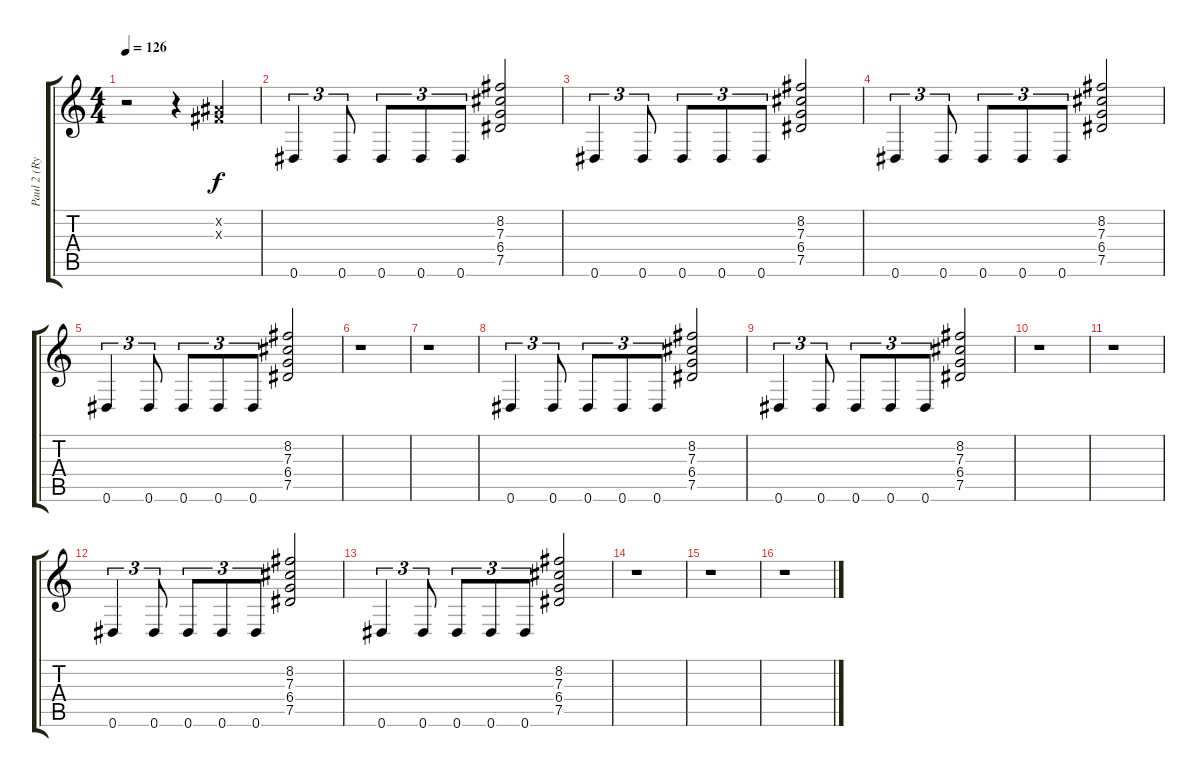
\track ("Paul 2 (Rythem)" "Paul 2 (Ry") {instrument distortionguitar}
\staff {score tabs}
\tuning (Eb4 Bb3 Gb3 Db3 Ab2 Eb2) {hide}
\ts (4 4)
\tempo 126
\clef g2
\ks c
r.2{dy f} r.4 (0.2{x} 0.3{x}).4 |
0.6.4{tu (3 2)} 0.6.8{tu (3 2)} 0.6.8{tu (3 2)} 0.6.8{tu (3 2)} 0.6.8{tu (3 2)} (8.2 7.3 6.4 7.5).2 |
0.6.4{tu (3 2)} 0.6.8{tu (3 2)} 0.6.8{tu (3 2)} 0.6.8{tu (3 2)} 0.6.8{tu (3 2)} (8.2 7.3 6.4 7.5).2 |
0.6.4{tu (3 2)} 0.6.8{tu (3 2)} 0.6.8{tu (3 2)} 0.6.8{tu (3 2)} 0.6.8{tu (3 2)} (8.2 7.3 6.4 7.5).2 |
0.6.4{tu (3 2)} 0.6.8{tu (3 2)} 0.6.8{tu (3 2)} 0.6.8{tu (3 2)} 0.6.8{tu (3 2)} (8.2 7.3 6.4 7.5).2 |
r.1 |
r.1 |
0.6.4{tu (3 2)} 0.6.8{tu (3 2)} 0.6.8{tu (3 2)} 0.6.8{tu (3 2)} 0.6.8{tu (3 2)} (8.2 7.3 6.4 7.5).2 |
0.6.4{tu (3 2)} 0.6.8{tu (3 2)} 0.6.8{tu (3 2)} 0.6.8{tu (3 2)} 0.6.8{tu (3 2)} (8.2 7.3 6.4 7.5).2 |
r.1 |
r.1 |
0.6.4{tu (3 2)} 0.6.8{tu (3 2)} 0.6.8{tu (3 2)} 0.6.8{tu (3 2)} 0.6.8{tu (3 2)} (8.2 7.3 6.4 7.5).2 |
0.6.4{tu (3 2)} 0.6.8{tu (3 2)} 0.6.8{tu (3 2)} 0.6.8{tu (3 2)} 0.6.8{tu (3 2)} (8.2 7.3 6.4 7.5).2 |
r.1 |
r.1 |
r.1
